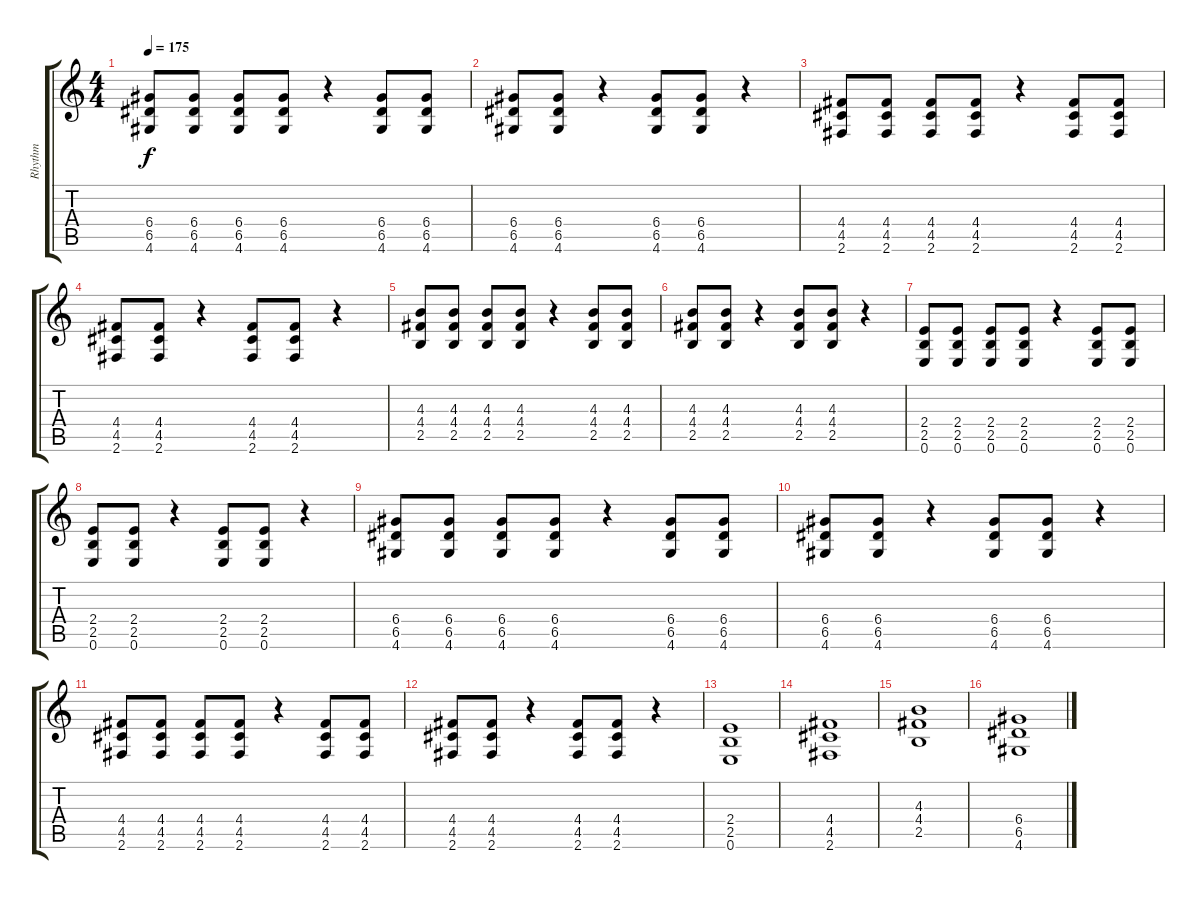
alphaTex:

\track ("Rhythm" "Rhythm") {instrument distortionguitar}
\staff {score tabs}
\tuning (E4 B3 G3 D3 A2 E2) {hide}
\ts (4 4)
\tempo 175
\clef g2
\ks c
(6.4 6.5 4.6).8{dy f} (6.4 6.5 4.6).8 (6.4 6.5 4.6).8 (6.4 6.5 4.6).8 r.4 (6.4 6.5 4.6).8 (6.4 6.5 4.6).8 |
(6.4 6.5 4.6).8 (6.4 6.5 4.6).8 r.4 (6.4 6.5 4.6).8 (6.4 6.5 4.6).8 r.4 |
(4.4 4.5 2.6).8 (4.4 4.5 2.6).8 (4.4 4.5 2.6).8 (4.4 4.5 2.6).8 r.4 (4.4 4.5 2.6).8 (4.4 4.5 2.6).8 |
(4.4 4.5 2.6).8 (4.4 4.5 2.6).8 r.4 (4.4 4.5 2.6).8 (4.4 4.5 2.6).8 r.4 |
(4.3 4.4 2.5).8 (4.3 4.4 2.5).8 (4.3 4.4 2.5).8 (4.3 4.4 2.5).8 r.4 (4.3 4.4 2.5).8 (4.3 4.4 2.5).8 |
(4.3 4.4 2.5).8 (4.3 4.4 2.5).8 r.4 (4.3 4.4 2.5).8 (4.3 4.4 2.5).8 r.4 |
(2.4 2.5 0.6).8 (2.4 2.5 0.6).8 (2.4 2.5 0.6).8 (2.4 2.5 0.6).8 r.4 (2.4 2.5 0.6).8 (2.4 2.5 0.6).8 |
(2.4 2.5 0.6).8 (2.4 2.5 0.6).8 r.4 (2.4 2.5 0.6).8 (2.4 2.5 0.6).8 r.4 |
(6.4 6.5 4.6).8 (6.4 6.5 4.6).8 (6.4 6.5 4.6).8 (6.4 6.5 4.6).8 r.4 (6.4 6.5 4.6).8 (6.4 6.5 4.6).8 |
(6.4 6.5 4.6).8 (6.4 6.5 4.6).8 r.4 (6.4 6.5 4.6).8 (6.4 6.5 4.6).8 r.4 |
(4.4 4.5 2.6).8 (4.4 4.5 2.6).8 (4.4 4.5 2.6).8 (4.4 4.5 2.6).8 r.4 (4.4 4.5 2.6).8 (4.4 4.5 2.6).8 |
(4.4 4.5 2.6).8 (4.4 4.5 2.6).8 r.4 (4.4 4.5 2.6).8 (4.4 4.5 2.6).8 r.4 |
(2.4 2.5 0.6).1 |
(4.4 4.5 2.6).1 |
(4.3 4.4 2.5).1 |
(6.4 6.5 4.6).1
